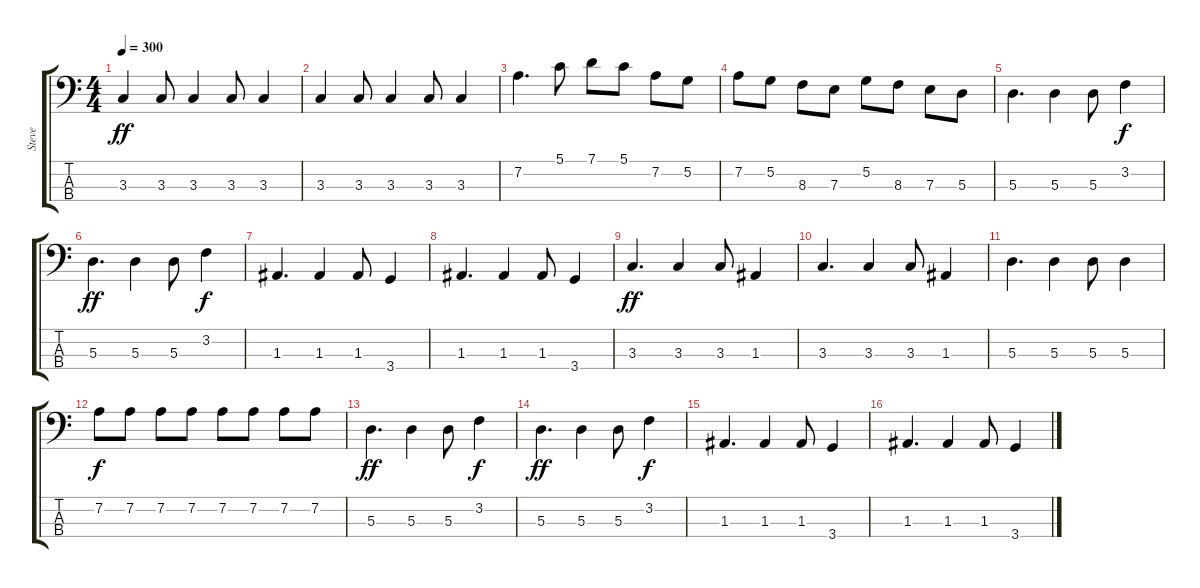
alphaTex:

\track ("Steve" "Steve") {instrument electricbassfinger}
\staff {score tabs}
\tuning (G2 D2 A1 E1) {hide}
\ts (4 4)
\tempo 300
\clef f4
\ks c
3.3.4{dy ff} 3.3.8 3.3.4 3.3.8 3.3.4 |
3.3.4 3.3.8 3.3.4 3.3.8 3.3.4 |
7.2.4{d} 5.1.8 7.1.8 5.1.8 7.2.8 5.2.8 |
7.2.8 5.2.8 8.3.8 7.3.8 5.2.8 8.3.8 7.3.8 5.3.8 |
5.3.4{d} 5.3.4 5.3.8 3.2.4{dy f} |
5.3.4{d dy ff} 5.3.4 5.3.8 3.2.4{dy f} |
1.3.4{d} 1.3.4 1.3.8 3.4.4 |
1.3.4{d} 1.3.4 1.3.8 3.4.4 |
3.3.4{d dy ff} 3.3.4 3.3.8 1.3.4 |
3.3.4{d} 3.3.4 3.3.8 1.3.4 |
5.3.4{d} 5.3.4 5.3.8 5.3.4 |
7.2.8{dy f} 7.2.8 7.2.8 7.2.8 7.2.8 7.2.8 7.2.8 7.2.8 |
5.3.4{d dy ff} 5.3.4 5.3.8 3.2.4{dy f} |
5.3.4{d dy ff} 5.3.4 5.3.8 3.2.4{dy f} |
1.3.4{d} 1.3.4 1.3.8 3.4.4 |
1.3.4{d} 1.3.4 1.3.8 3.4.4
